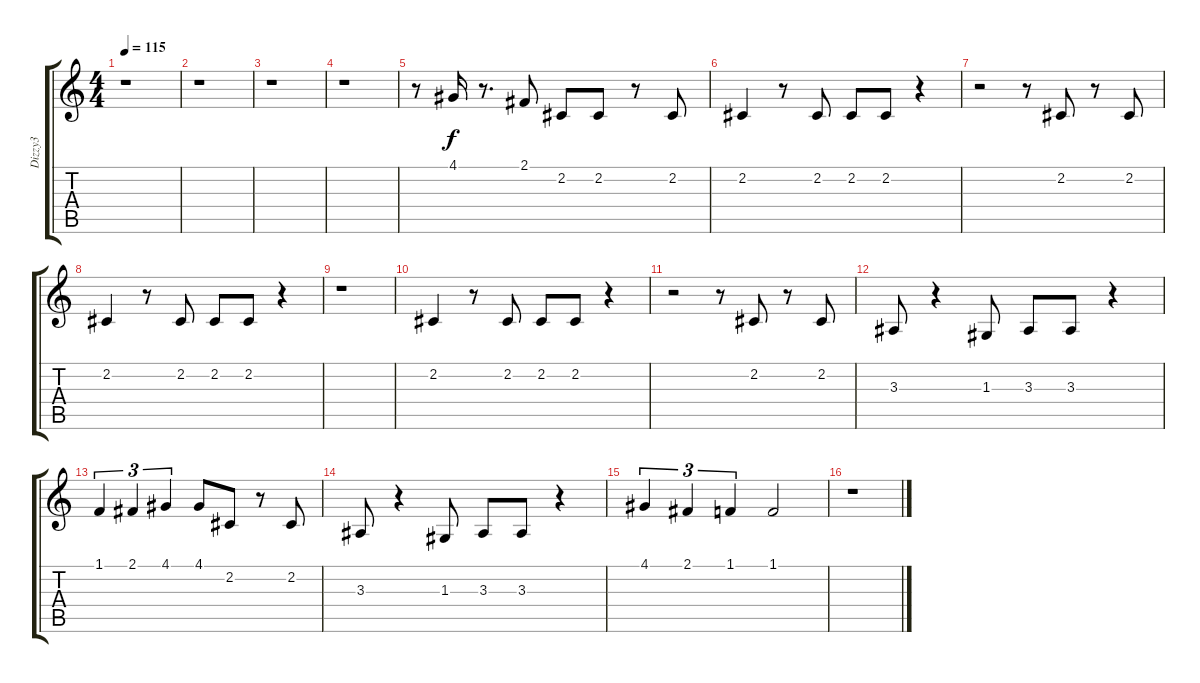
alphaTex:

\track ("Dizzy3" "Dizzy3") {instrument trumpet}
\staff {score tabs}
\tuning (E4 B3 G3 D3 A2 E2) {hide}
\ts (4 4)
\tempo 115
\clef g2
\ks c
r.1{dy f} |
r.1 |
r.1 |
r.1 |
r.8 4.1.16 r.8{d} 2.1.8 2.2.8 2.2.8 r.8 2.2.8 |
2.2.4 r.8 2.2.8 2.2.8 2.2.8 r.4 |
r.2 r.8 2.2.8 r.8 2.2.8 |
2.2.4 r.8 2.2.8 2.2.8 2.2.8 r.4 |
r.1 |
2.2.4 r.8 2.2.8 2.2.8 2.2.8 r.4 |
r.2 r.8 2.2.8 r.8 2.2.8 |
3.3.8 r.4 1.3.8 3.3.8 3.3.8 r.4 |
1.1.4{tu (3 2)} 2.1.4{tu (3 2)} 4.1.4{tu (3 2)} 4.1.8 2.2.8 r.8 2.2.8 |
3.3.8 r.4 1.3.8 3.3.8 3.3.8 r.4 |
4.1.4{tu (3 2)} 2.1.4{tu (3 2)} 1.1.4{tu (3 2)} 1.1.2 |
r.1
